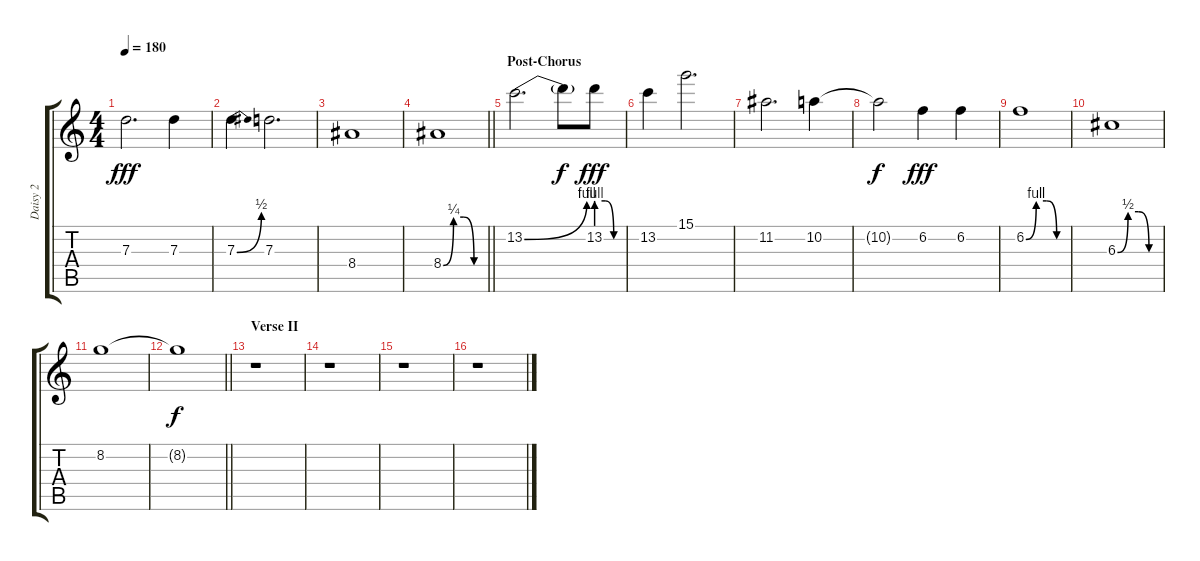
\track ("Daisy 2" "Daisy 2") {instrument overdrivenguitar}
\staff {score tabs}
\tuning (E4 B3 G3 D3 A2 E2) {hide}
\ts (4 4)
\tempo 180
\clef g2
\ks c
7.3.2{d dy fff} 7.3.4 |
7.3{be (bend 0 0 60 2)}.4 7.3.2{d} |
8.4.1 |
\barLineRight lightlight
8.4{be (custom 0 0 15 1 30 1 45 0 60 0)}.1 |
\section ("" "Post-Chorus")
13.2{be (bend 0 0 60 4)}.2{d} 13.2{t}.8{dy f} 13.2{be (custom 0 4 20 4 40 0 60 0)}.8{dy fff} |
13.2.4 15.1.2{d} |
11.2.2{d} 10.2.4 |
10.2{t}.2{dy f} 6.2.4{dy fff} 6.2.4 |
6.2{be (custom 0 0 15 4 30 4 45 0 60 0)}.1 |
6.3{be (custom 0 0 15 2 30 2 45 0 60 0)}.1 |
8.2.1 |
\barLineRight lightlight
8.2{t}.1{dy f} |
\section ("" "Verse II")
r.1 |
r.1 |
r.1 |
r.1
